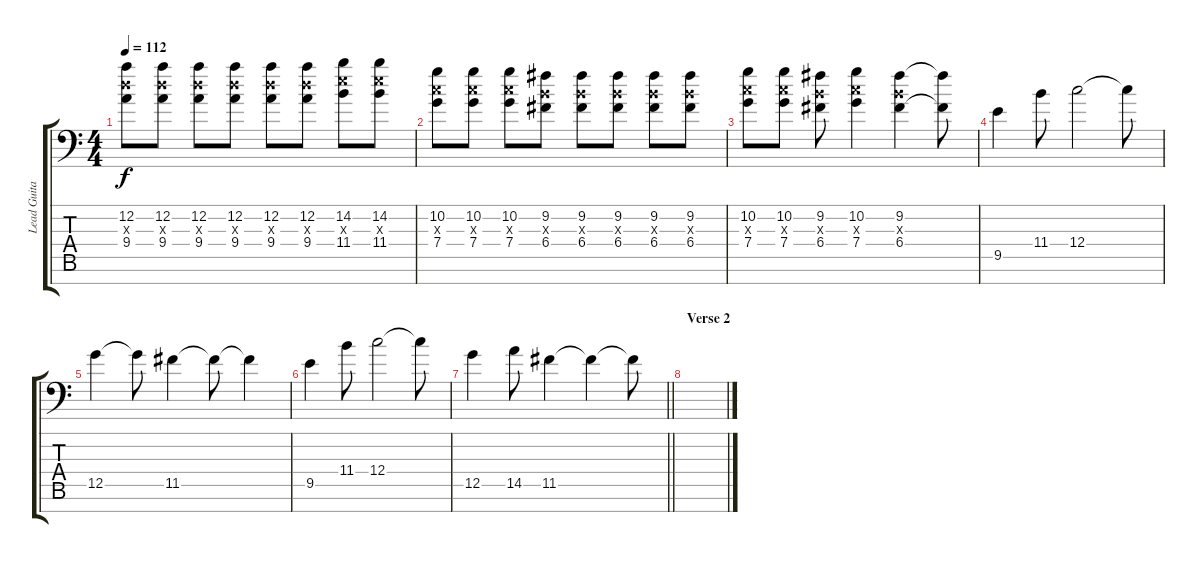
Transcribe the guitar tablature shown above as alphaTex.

\track ("Lead Guitar 2" "Lead Guita") {instrument distortionguitar}
\staff {score tabs}
\tuning (D4 A3 F3 C3 G2 D2 A1) {hide}
\ts (4 4)
\tempo 112
\clef f4
\ks c
(12.2 9.3{x} 9.4).8{dy f} (12.2 9.3{x} 9.4).8 (12.2 9.3{x} 9.4).8 (12.2 9.3{x} 9.4).8 (12.2 9.3{x} 9.4).8 (12.2 9.3{x} 9.4).8 (14.2 11.3{x} 11.4).8 (14.2 11.3{x} 11.4).8 |
(10.2 7.3{x} 7.4).8 (10.2 7.3{x} 7.4).8 (10.2 7.3{x} 7.4).8 (9.2 6.3{x} 6.4).8 (9.2 6.3{x} 6.4).8 (9.2 6.3{x} 6.4).8 (9.2 6.3{x} 6.4).8 (9.2 6.3{x} 6.4).8 |
(10.2 7.3{x} 7.4).8 (10.2 7.3{x} 7.4).8 (9.2 6.3{x} 6.4).8 (10.2 7.3{x} 7.4).4 (9.2 6.3{x} 6.4).4 (9.2{t} 6.4{t}).8 |
9.5.4 11.4.8 12.4.2 12.4{t}.8 |
12.5.4 12.5{t}.8 11.5.4 11.5{t}.8 11.5{t}.4 |
9.5.4 11.4.8 12.4.2 12.4{t}.8 |
\barLineRight lightlight
12.5.4 14.5.8 11.5.4 11.5{t}.4 11.5{t}.8 |
\section ("" "Verse 2")
